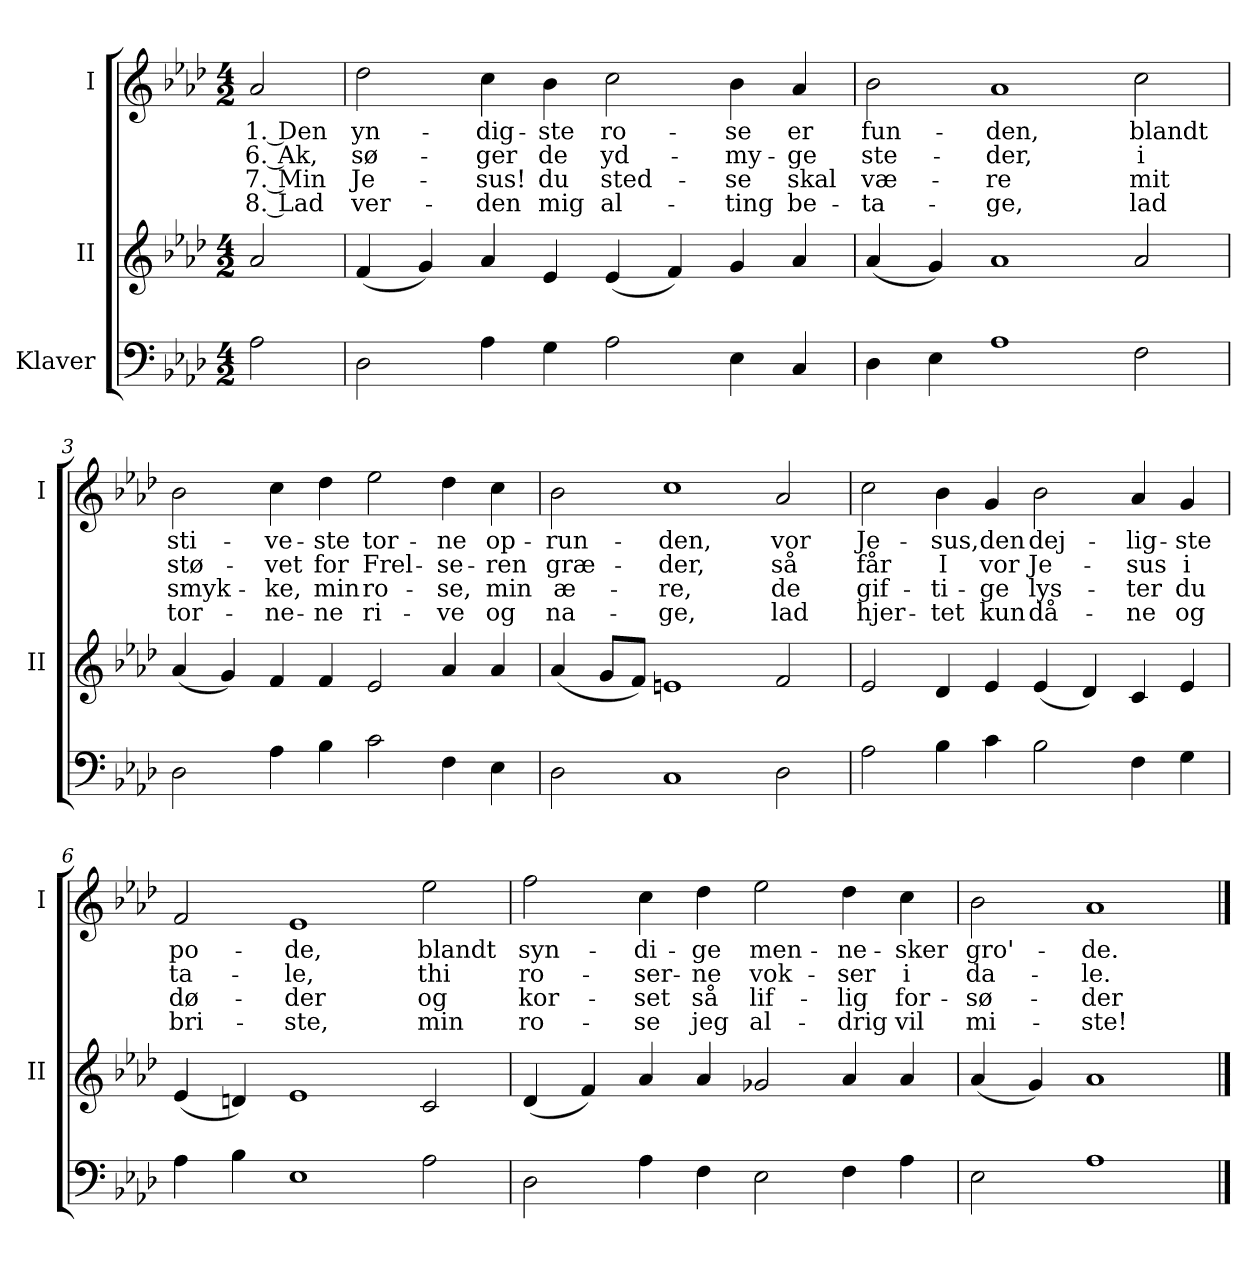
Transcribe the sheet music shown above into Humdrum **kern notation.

**kern	**kern	**kern	**text	**text	**text	**text
*part3	*part2	*part1	*part1	*part1	*part1	*part1
*staff3	*staff2	*staff1	*staff1	*staff1	*staff1	*staff1
*I"Klaver	*I"II	*I"I	*	*	*	*
*	*I'II	*I'I	*	*	*	*
*clefF4	*clefG2	*clefG2	*	*	*	*
*k[b-e-a-d-]	*k[b-e-a-d-]	*k[b-e-a-d-]	*	*	*	*
*M4/2	*M4/2	*M4/2	*	*	*	*
=	=	=	=	=	=	=
!	!	!	!LO:LY:b	!LO:LY:b	!LO:LY:b	!LO:LY:b
2A-\	2a-/	2a-/	1. Den	6. Ak,	7. Min	8. Lad
=1	=1	=1	=1	=1	=1	=1
!	!	!	!LO:LY:b	!LO:LY:b	!LO:LY:b	!LO:LY:b
2D-\	(<4f/	2dd-\	yn-	sø-	Je-	ver-
.	4g/)	.	.	.	.	.
!	!	!	!LO:LY:b	!LO:LY:b	!LO:LY:b	!LO:LY:b
4A-\	4a-/	4cc\	-dig-	-ger	-sus!	-den
!	!	!	!LO:LY:b	!LO:LY:b	!LO:LY:b	!LO:LY:b
4G\	4e-/	4b-\	-ste	de	du	mig
!	!	!	!LO:LY:b	!LO:LY:b	!LO:LY:b	!LO:LY:b
2A-\	(<4e-/	2cc\	ro-	yd-	sted-	al-
.	4f/)	.	.	.	.	.
!	!	!	!LO:LY:b	!LO:LY:b	!LO:LY:b	!LO:LY:b
4E-\	4g/	4b-\	-se	-my-	-se	-ting
!	!	!	!LO:LY:b	!LO:LY:b	!LO:LY:b	!LO:LY:b
4C/	4a-/	4a-/	er	-ge	skal	be-
=2	=2	=2	=2	=2	=2	=2
!	!	!	!LO:LY:b	!LO:LY:b	!LO:LY:b	!LO:LY:b
4D-\	(<4a-/	2b-\	fun-	ste-	væ-	-ta-
4E-\	4g/)	.	.	.	.	.
!	!	!	!LO:LY:b	!LO:LY:b	!LO:LY:b	!LO:LY:b
1A-	1a-	1a-	-den,	-der,	-re	-ge,
!	!	!	!LO:LY:b	!LO:LY:b	!LO:LY:b	!LO:LY:b
2F\	2a-/	2cc\	blandt	i	mit	lad
!!LO:LB:g=z
=3	=3	=3	=3	=3	=3	=3
!	!	!	!LO:LY:b	!LO:LY:b	!LO:LY:b	!LO:LY:b
2D-\	(<4a-/	2b-\	sti-	stø-	smyk-	tor-
.	4g/)	.	.	.	.	.
!	!	!	!LO:LY:b	!LO:LY:b	!LO:LY:b	!LO:LY:b
4A-\	4f/	4cc\	-ve-	-vet	-ke,	-ne-
!	!	!	!LO:LY:b	!LO:LY:b	!LO:LY:b	!LO:LY:b
4B-\	4f/	4dd-\	-ste	for	min	-ne
!	!	!	!LO:LY:b	!LO:LY:b	!LO:LY:b	!LO:LY:b
2c\	2e-/	2ee-\	tor-	Frel-	ro-	ri-
!	!	!	!LO:LY:b	!LO:LY:b	!LO:LY:b	!LO:LY:b
4F\	4a-/	4dd-\	-ne	-se-	-se,	-ve
!	!	!	!LO:LY:b	!LO:LY:b	!LO:LY:b	!LO:LY:b
4E-\	4a-/	4cc\	op-	-ren	min	og
=4	=4	=4	=4	=4	=4	=4
!	!	!	!LO:LY:b	!LO:LY:b	!LO:LY:b	!LO:LY:b
2D-\	(<4a-/	2b-\	-run-	græ-	æ-	na-
.	8g/L	.	.	.	.	.
.	8f/J)	.	.	.	.	.
!	!	!	!LO:LY:b	!LO:LY:b	!LO:LY:b	!LO:LY:b
1C	1en	1cc	-den,	-der,	-re,	-ge,
!	!	!	!LO:LY:b	!LO:LY:b	!LO:LY:b	!LO:LY:b
2D-\	2f/	2a-/	vor	så	de	lad
=5	=5	=5	=5	=5	=5	=5
!	!	!	!LO:LY:b	!LO:LY:b	!LO:LY:b	!LO:LY:b
2A-\	2e-/	2cc\	Je-	får	gif-	hjer-
!	!	!	!LO:LY:b	!LO:LY:b	!LO:LY:b	!LO:LY:b
4B-\	4d-/	4b-\	-sus,	I	-ti-	-tet
!	!	!	!LO:LY:b	!LO:LY:b	!LO:LY:b	!LO:LY:b
4c\	4e-/	4g/	den	vor	-ge	kun
!	!	!	!LO:LY:b	!LO:LY:b	!LO:LY:b	!LO:LY:b
2B-\	(<4e-/	2b-\	dej-	Je-	lys-	då-
.	4d-/)	.	.	.	.	.
!	!	!	!LO:LY:b	!LO:LY:b	!LO:LY:b	!LO:LY:b
4F\	4c/	4a-/	-lig-	-sus	-ter	-ne
!	!	!	!LO:LY:b	!LO:LY:b	!LO:LY:b	!LO:LY:b
4G\	4e-/	4g/	-ste	i	du	og
!!LO:LB:g=z
=6	=6	=6	=6	=6	=6	=6
!	!	!	!LO:LY:b	!LO:LY:b	!LO:LY:b	!LO:LY:b
4A-\	(<4e-/	2f/	po-	ta-	dø-	bri-
4B-\	4dn/)	.	.	.	.	.
!	!	!	!LO:LY:b	!LO:LY:b	!LO:LY:b	!LO:LY:b
1E-	1e-	1e-	-de,	-le,	-der	-ste,
!	!	!	!LO:LY:b	!LO:LY:b	!LO:LY:b	!LO:LY:b
2A-\	2c/	2ee-\	blandt	thi	og	min
=7	=7	=7	=7	=7	=7	=7
!	!	!	!LO:LY:b	!LO:LY:b	!LO:LY:b	!LO:LY:b
2D-\	(<4d-/	2ff\	syn-	ro-	kor-	ro-
.	4f/)	.	.	.	.	.
!	!	!	!LO:LY:b	!LO:LY:b	!LO:LY:b	!LO:LY:b
4A-\	4a-/	4cc\	-di-	-ser-	-set	-se
!	!	!	!LO:LY:b	!LO:LY:b	!LO:LY:b	!LO:LY:b
4F\	4a-/	4dd-\	-ge	-ne	så	jeg
!	!	!	!LO:LY:b	!LO:LY:b	!LO:LY:b	!LO:LY:b
2E-\	2g-X/	2ee-\	men-	vok-	lif-	al-
!	!	!	!LO:LY:b	!LO:LY:b	!LO:LY:b	!LO:LY:b
4F\	4a-/	4dd-\	-ne-	-ser	-lig	-drig
!	!	!	!LO:LY:b	!LO:LY:b	!LO:LY:b	!LO:LY:b
4A-\	4a-/	4cc\	-sker	i	for-	vil
=8	=8	=8	=8	=8	=8	=8
!	!	!	!LO:LY:b	!LO:LY:b	!LO:LY:b	!LO:LY:b
2E-\	(<4a-/	2b-\	gro'-	da-	-sø-	mi-
.	4g/)	.	.	.	.	.
!	!	!	!LO:LY:b	!LO:LY:b	!LO:LY:b	!LO:LY:b
1A-	1a-	1a-	-de.	-le.	-der	-ste!
==	==	==	==	==	==	==
*-	*-	*-	*-	*-	*-	*-
